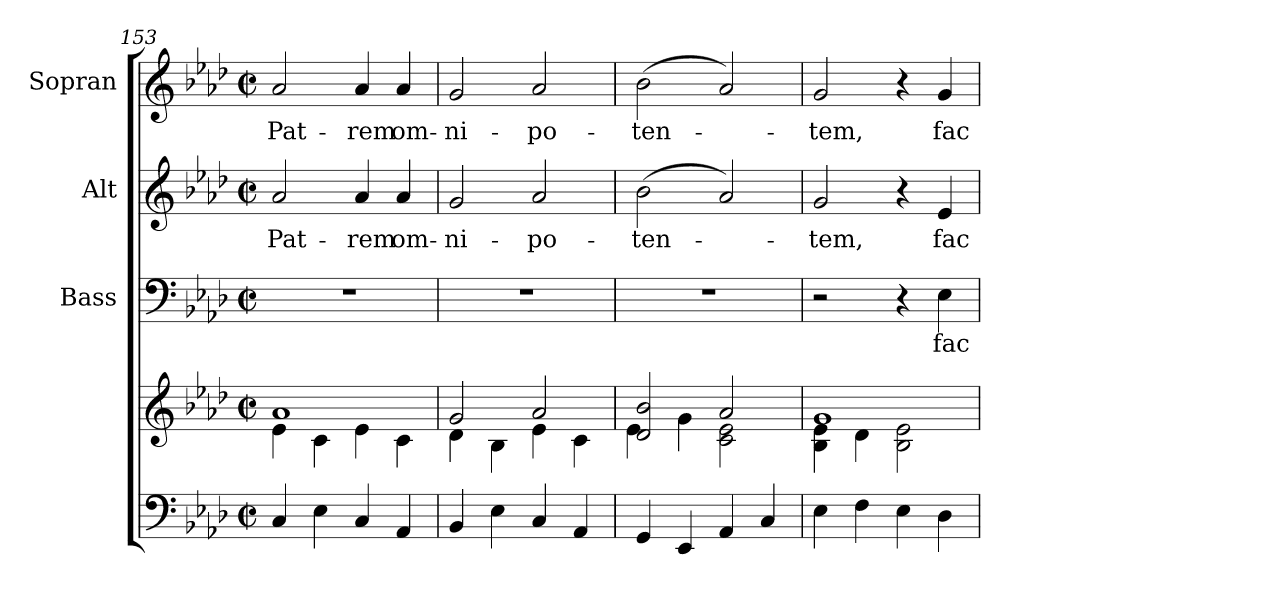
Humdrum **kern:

**kern	**kern	**kern	**text	**kern	**text	**kern	**text
*part4	*part4	*part3	*part3	*part2	*part2	*part1	*part1
*staff5	*staff4	*staff3	*staff3	*staff2	*staff2	*staff1	*staff1
*	*	*I"Bass	*	*I"Alt	*	*I"Sopran	*
*	*	*I'B.	*	*I'A.	*	*I'S.	*
*clefF4	*clefG2	*clefF4	*	*clefG2	*	*clefG2	*
*k[b-e-a-d-]	*k[b-e-a-d-]	*k[b-e-a-d-]	*	*k[b-e-a-d-]	*	*k[b-e-a-d-]	*
*A-:	*A-:	*A-:	*	*A-:	*	*A-:	*
*M2/2	*M2/2	*M2/2	*	*M2/2	*	*M2/2	*
*met(c|)	*met(c|)	*met(c|)	*	*met(c|)	*	*met(c|)	*
=153	=153	=153	=153	=153	=153	=153	=153
*	*^	*	*	*	*	*	*
!	!	!	!	!	!	!LO:LY:b	!	!LO:LY:b
4C/	1a-	4e-\	1r	.	2a-/	Pat-	2a-/	Pat-
4E-\	.	4c\	.	.	.	.	.	.
!	!	!	!	!	!	!LO:LY:b	!	!LO:LY:b
4C/	.	4e-\	.	.	4a-/	-rem	4a-/	-rem
!	!	!	!	!	!	!LO:LY:b	!	!LO:LY:b
4AA-/	.	4c\	.	.	4a-/	om-	4a-/	om-
=154	=154	=154	=154	=154	=154	=154	=154	=154
!	!	!	!	!	!	!LO:LY:b	!	!LO:LY:b
4BB-/	2g/	4d-\	1r	.	2g/	-ni-	2g/	-ni-
4E-\	.	4B-\	.	.	.	.	.	.
!	!	!	!	!	!	!LO:LY:b	!	!LO:LY:b
4C/	2a-/	4e-\	.	.	2a-/	-po-	2a-/	-po-
4AA-/	.	4c\	.	.	.	.	.	.
=155	=155	=155	=155	=155	=155	=155	=155	=155
!	!	!	!	!	!	!LO:LY:b	!	!LO:LY:b
4GG/	2d-/ 2b-/	4e-\	1r	.	(>2b-\	-ten-	(>2b-\	-ten-
4EE-/	.	4g\	.	.	.	.	.	.
4AA-/	2a-/	2c\ 2e-\	.	.	2a-/)	.	2a-/)	.
4C/	.	.	.	.	.	.	.	.
!!LO:LB:g=z
=156	=156	=156	=156	=156	=156	=156	=156	=156
!	!	!	!	!	!	!LO:LY:b	!	!LO:LY:b
4E-\	1g	4B-\ 4e-\	2r	.	2g/	-tem,	2g/	-tem,
4F\	.	4d-\	.	.	.	.	.	.
4E-\	.	2B-\ 2e-\	4r	.	4r	.	4r	.
!	!	!	!	!LO:LY:b	!	!LO:LY:b	!	!LO:LY:b
4D-\	.	.	4E-\	fac-	4e-/	fac-	4g/	fac-
*	*v	*v	*	*	*	*	*	*
=	=	=	=	=	=	=	=
*-	*-	*-	*-	*-	*-	*-	*-
